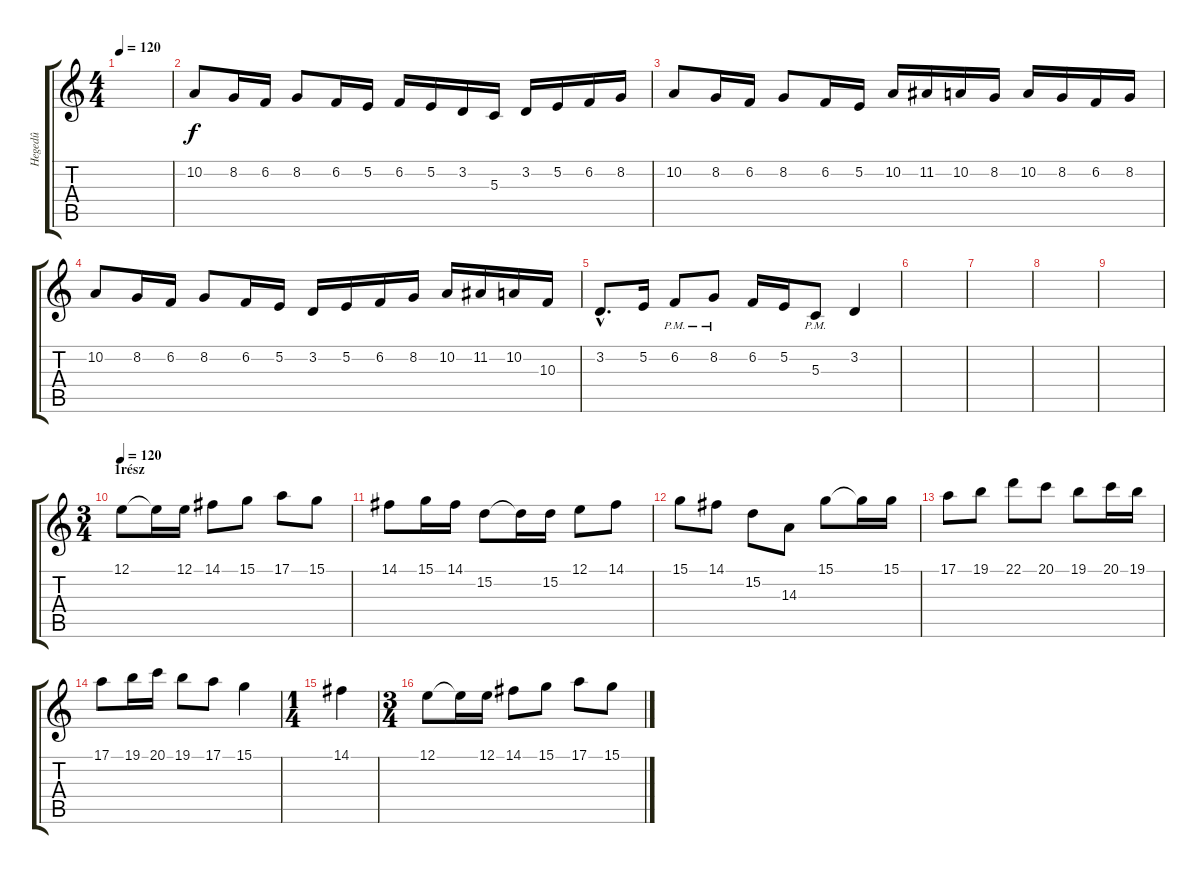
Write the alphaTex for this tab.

\track ("Hegedû" "Hegedû") {instrument violin}
\staff {score tabs}
\tuning (E4 B3 G3 D3 A2 E2) {hide}
\ts (4 4)
\tempo 120
\clef g2
\ks c
|
10.2.8 8.2.16 6.2.16 8.2.8 6.2.16 5.2.16 6.2.16 5.2.16 3.2.16 5.3.16 3.2.16 5.2.16 6.2.16 8.2.16 |
10.2.8 8.2.16 6.2.16 8.2.8 6.2.16 5.2.16 10.2.16 11.2.16 10.2.16 8.2.16 10.2.16 8.2.16 6.2.16 8.2.16 |
10.2.8 8.2.16 6.2.16 8.2.8 6.2.16 5.2.16 3.2.16 5.2.16 6.2.16 8.2.16 10.2.16 11.2.16 10.2.16 10.3.16 |
3.2{hac}.8{d} 5.2.16 6.2{pm}.8 8.2{pm}.8 6.2.16 5.2.16 5.3{pm}.8 3.2.4 |
|
|
|
|
\ts (3 4)
\section ("" "1rész")
\tempo 120
12.1.8 12.1{t}.16 12.1.16 14.1.8 15.1.8 17.1.8 15.1.8 |
14.1.8 15.1.16 14.1.16 15.2.8 15.2{t}.16 15.2.16 12.1.8 14.1.8 |
15.1.8 14.1.8 15.2.8 14.3.8 15.1.8 15.1{t}.16 15.1.16 |
17.1.8 19.1.8 22.1.8 20.1.8 19.1.8 20.1.16 19.1.16 |
17.1.8 19.1.16 20.1.16 19.1.8 17.1.8 15.1.4 |
\ts (1 4)
14.1.4 |
\ts (3 4)
12.1.8 12.1{t}.16 12.1.16 14.1.8 15.1.8 17.1.8 15.1.8
